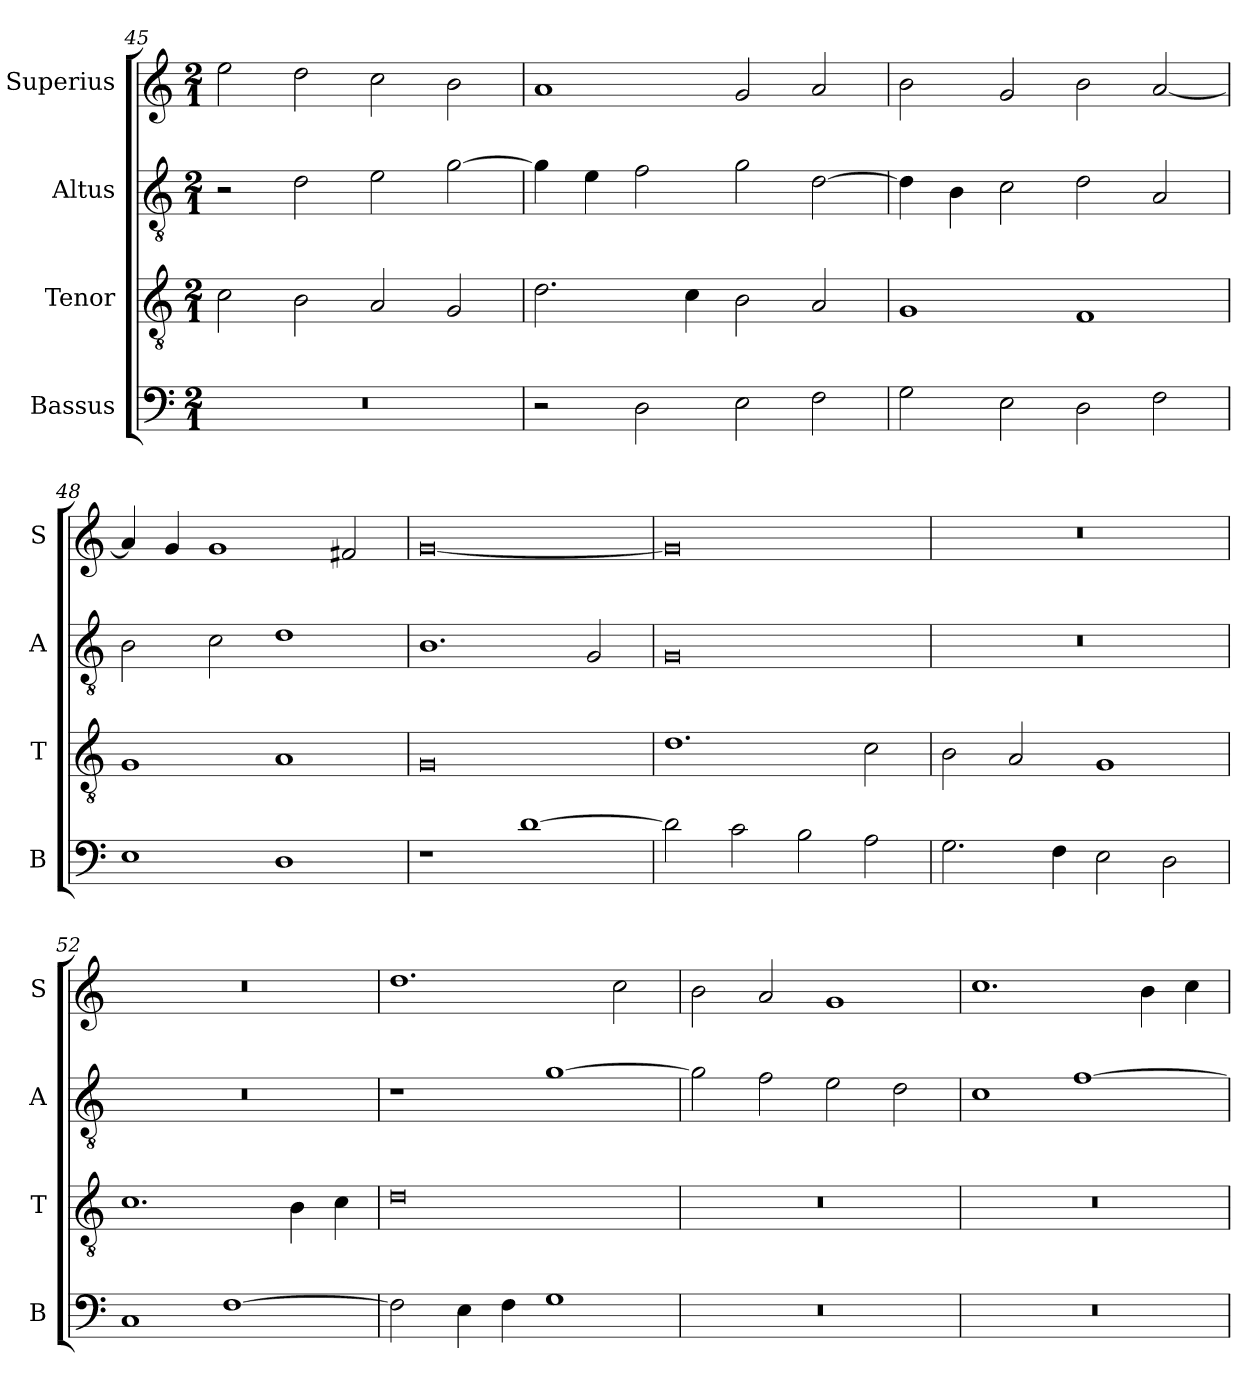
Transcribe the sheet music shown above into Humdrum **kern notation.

**kern	**kern	**kern	**kern
*part4	*part3	*part2	*part1
*staff4	*staff3	*staff2	*staff1
*I"Bassus	*I"Tenor	*I"Altus	*I"Superius
*I'B	*I'T	*I'A	*I'S
*clefF4	*clefGv2	*clefGv2	*clefG2
*k[]	*k[]	*k[]	*k[]
*M2/1	*M2/1	*M2/1	*M2/1
=45	=45	=45	=45
0r	2c\	2r	2ee\
.	2B\	2d\	2dd\
.	2A/	2e\	2cc\
.	2G/	[2g\	2b\
=46	=46	=46	=46
2r	2.d\	4g\]	1a
.	.	4e\	.
2D\	.	2f\	.
.	4c\	.	.
2E\	2B\	2g\	2g/
2F\	2A/	[2d\	2a/
=47	=47	=47	=47
2G\	1G	4d\]	2b\
.	.	4B\	.
2E\	.	2c\	2g/
2D\	1F	2d\	2b\
2F\	.	2A/	[2a/
=48	=48	=48	=48
1E	1G	2B\	4a/]
.	.	.	4g/
.	.	2c\	1g
1D	1A	1d	.
.	.	.	2f#X/
=49	=49	=49	=49
1r	0G	1.B	[0g
[1d	.	.	.
.	.	2G/	.
=50	=50	=50	=50
2d\]	1.d	0G	0g]
2c\	.	.	.
2B\	.	.	.
2A\	2c\	.	.
=51	=51	=51	=51
2.G\	2B\	0r	0r
.	2A/	.	.
4F\	.	.	.
2E\	1G	.	.
2D\	.	.	.
=52	=52	=52	=52
1C	1.c	0r	0r
[1F	.	.	.
.	4B\	.	.
.	4c\	.	.
=53	=53	=53	=53
2F\]	0d	1r	1.dd
4E\	.	.	.
4F\	.	.	.
1G	.	[1g	.
.	.	.	2cc\
=54	=54	=54	=54
0r	0r	2g\]	2b\
.	.	2f\	2a/
.	.	2e\	1g
.	.	2d\	.
=55	=55	=55	=55
0r	0r	1c	1.cc
.	.	[1f	.
.	.	.	4b\
.	.	.	4cc\
=	=	=	=
*-	*-	*-	*-
